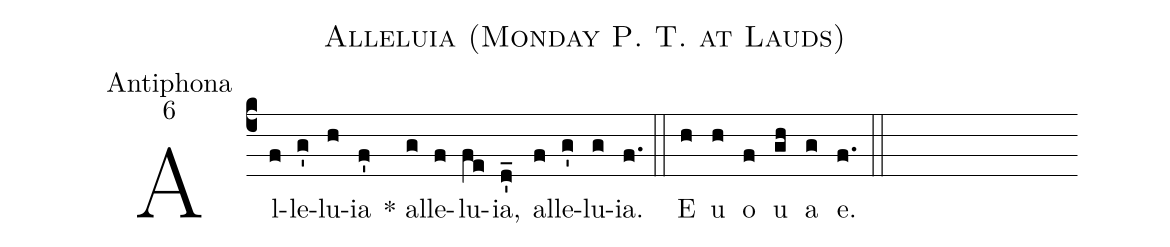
name:Alleluia (Monday P. T. at Lauds) ;
office-part:Antiphona;
mode:6;
%%
(c4)Al(f)le(g')lu(h)ia(f') *
al(g)le(f)lu(fe)ia,(d_')
al(f)le(g')lu(g)ia.(f.) (::) E(h) u(h) o(f) u(gh) a(g) e.(f.) (::)
